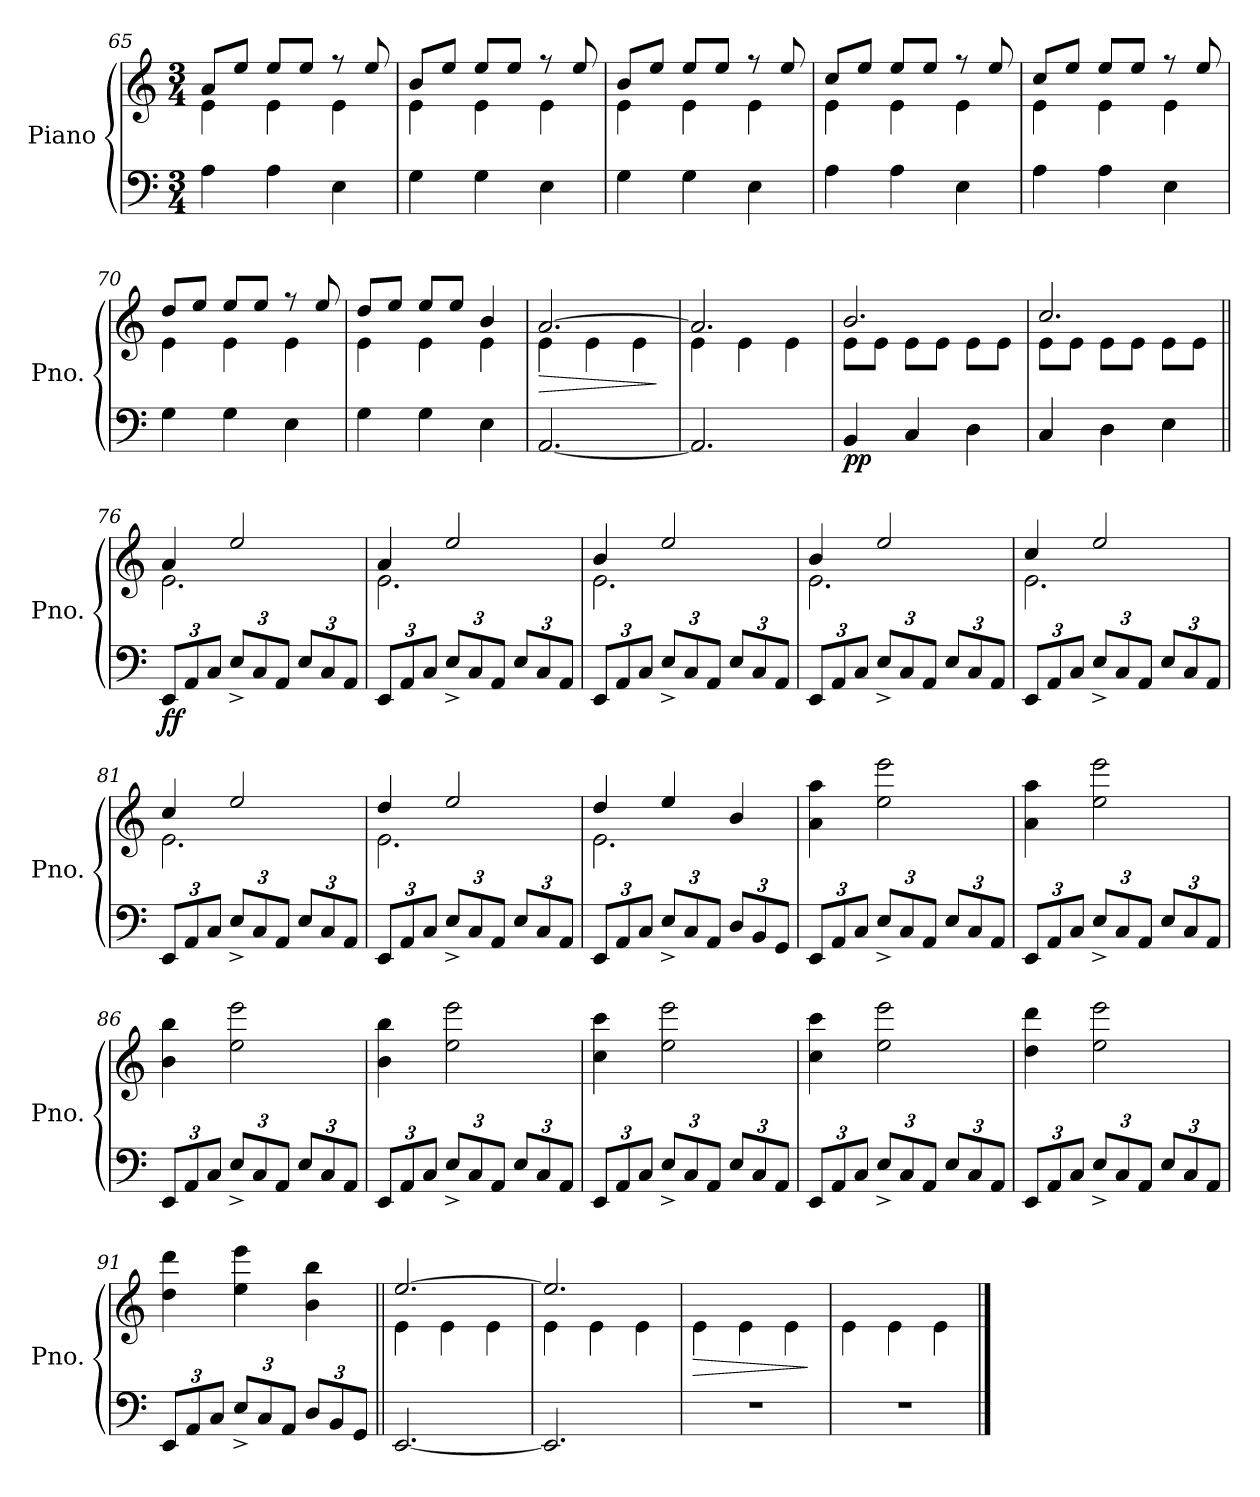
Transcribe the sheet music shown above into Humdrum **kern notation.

**kern	**kern	**dynam
*part1	*part1	*part1
*staff2	*staff1	*staff1/2
*I"Piano	*	*
*I'Pno.	*	*
*clefF4	*clefG2	*
*k[]	*k[]	*
*M3/4	*M3/4	*
=65	=65	=65
*	*^	*
4A\	8a/L	4e\	.
.	8ee/J	.	.
4A\	8ee/L	4e\	.
.	8ee/J	.	.
4E\	8r	4e\	.
.	8ee/	.	.
=66	=66	=66	=66
4G\	8b/L	4e\	.
.	8ee/J	.	.
4G\	8ee/L	4e\	.
.	8ee/J	.	.
4E\	8r	4e\	.
.	8ee/	.	.
=67	=67	=67	=67
4G\	8b/L	4e\	.
.	8ee/J	.	.
4G\	8ee/L	4e\	.
.	8ee/J	.	.
4E\	8r	4e\	.
.	8ee/	.	.
=68	=68	=68	=68
4A\	8cc/L	4e\	.
.	8ee/J	.	.
4A\	8ee/L	4e\	.
.	8ee/J	.	.
4E\	8r	4e\	.
.	8ee/	.	.
=69	=69	=69	=69
4A\	8cc/L	4e\	.
.	8ee/J	.	.
4A\	8ee/L	4e\	.
.	8ee/J	.	.
4E\	8r	4e\	.
.	8ee/	.	.
!!LO:PB:g=z	!!
=70	=70	=70	=70
4G\	8dd/L	4e\	.
.	8ee/J	.	.
4G\	8ee/L	4e\	.
.	8ee/J	.	.
4E\	8r	4e\	.
.	8ee/	.	.
=71	=71	=71	=71
4G\	8dd/L	4e\	.
.	8ee/J	.	.
4G\	8ee/L	4e\	.
.	8ee/J	.	.
4E\	4b/	4e\	.
=72	=72	=72	=72
!	!	!	!LO:HP:b
[2.AA/	[2.a/	4e\	>
.	.	4e\	.
.	.	4e\	.
*	*v	*v	*
.	.	]
=73	=73	=73
*	*^	*
2.AA/]	2.a/]	4e\	.
.	.	4e\	.
.	.	4e\	.
=74	=74	=74	=74
!	!	!	!LO:DY:b=2
!	!	!	!LO:DY:n=1:b
4BB/	2.b/	8e\L	p p
.	.	8e\J	.
4C/	.	8e\L	.
.	.	8e\J	.
4D\	.	8e\L	.
.	.	8e\J	.
=75	=75	=75	=75
4C/	2.cc/	8e\L	.
.	.	8e\J	.
4D\	.	8e\L	.
.	.	8e\J	.
4E\	.	8e\L	.
.	.	8e\J	.
!!LO:LB:g=z	!!
=76||	=76||	=76||	=76||
*Xbrackettup	*	*	*
!	!	!	!LO:DY:b=2
!	!	!	!LO:DY:n=1:b
12EE/L	4a/	2.e\	f f
12AA/	.	.	.
12C/J	.	.	.
12E^/L	2ee/	.	.
12C/	.	.	.
12AA/J	.	.	.
12E/L	.	.	.
12C/	.	.	.
12AA/J	.	.	.
=77	=77	=77	=77
12EE/L	4a/	2.e\	.
12AA/	.	.	.
12C/J	.	.	.
12E^/L	2ee/	.	.
12C/	.	.	.
12AA/J	.	.	.
12E/L	.	.	.
12C/	.	.	.
12AA/J	.	.	.
=78	=78	=78	=78
12EE/L	4b/	2.e\	.
12AA/	.	.	.
12C/J	.	.	.
12E^/L	2ee/	.	.
12C/	.	.	.
12AA/J	.	.	.
12E/L	.	.	.
12C/	.	.	.
12AA/J	.	.	.
=79	=79	=79	=79
12EE/L	4b/	2.e\	.
12AA/	.	.	.
12C/J	.	.	.
12E^/L	2ee/	.	.
12C/	.	.	.
12AA/J	.	.	.
12E/L	.	.	.
12C/	.	.	.
12AA/J	.	.	.
=80	=80	=80	=80
12EE/L	4cc/	2.e\	.
12AA/	.	.	.
12C/J	.	.	.
12E^/L	2ee/	.	.
12C/	.	.	.
12AA/J	.	.	.
12E/L	.	.	.
12C/	.	.	.
12AA/J	.	.	.
!!LO:LB:g=z	!!
=81	=81	=81	=81
12EE/L	4cc/	2.e\	.
12AA/	.	.	.
12C/J	.	.	.
12E^/L	2ee/	.	.
12C/	.	.	.
12AA/J	.	.	.
12E/L	.	.	.
12C/	.	.	.
12AA/J	.	.	.
=82	=82	=82	=82
12EE/L	4dd/	2.e\	.
12AA/	.	.	.
12C/J	.	.	.
12E^/L	2ee/	.	.
12C/	.	.	.
12AA/J	.	.	.
12E/L	.	.	.
12C/	.	.	.
12AA/J	.	.	.
=83	=83	=83	=83
12EE/L	4dd/	2.e\	.
12AA/	.	.	.
12C/J	.	.	.
12E^/L	4ee/	.	.
12C/	.	.	.
12AA/J	.	.	.
12D/L	4b/	.	.
12BB/	.	.	.
12GG/J	.	.	.
*	*v	*v	*
=84	=84	=84
12EE/L	4a\ 4aa\	.
12AA/	.	.
12C/J	.	.
12E^/L	2ee\ 2eee\	.
12C/	.	.
12AA/J	.	.
12E/L	.	.
12C/	.	.
12AA/J	.	.
=85	=85	=85
12EE/L	4a\ 4aa\	.
12AA/	.	.
12C/J	.	.
12E^/L	2ee\ 2eee\	.
12C/	.	.
12AA/J	.	.
12E/L	.	.
12C/	.	.
12AA/J	.	.
!!LO:LB:g=z
=86	=86	=86
12EE/L	4b\ 4bb\	.
12AA/	.	.
12C/J	.	.
12E^/L	2ee\ 2eee\	.
12C/	.	.
12AA/J	.	.
12E/L	.	.
12C/	.	.
12AA/J	.	.
=87	=87	=87
12EE/L	4b\ 4bb\	.
12AA/	.	.
12C/J	.	.
12E^/L	2ee\ 2eee\	.
12C/	.	.
12AA/J	.	.
12E/L	.	.
12C/	.	.
12AA/J	.	.
=88	=88	=88
12EE/L	4cc\ 4ccc\	.
12AA/	.	.
12C/J	.	.
12E^/L	2ee\ 2eee\	.
12C/	.	.
12AA/J	.	.
12E/L	.	.
12C/	.	.
12AA/J	.	.
=89	=89	=89
12EE/L	4cc\ 4ccc\	.
12AA/	.	.
12C/J	.	.
12E^/L	2ee\ 2eee\	.
12C/	.	.
12AA/J	.	.
12E/L	.	.
12C/	.	.
12AA/J	.	.
=90	=90	=90
12EE/L	4dd\ 4ddd\	.
12AA/	.	.
12C/J	.	.
12E^/L	2ee\ 2eee\	.
12C/	.	.
12AA/J	.	.
12E/L	.	.
12C/	.	.
12AA/J	.	.
!!LO:LB:g=z
=91	=91	=91
12EE/L	4dd\ 4ddd\	.
12AA/	.	.
12C/J	.	.
12E^/L	4ee\ 4eee\	.
12C/	.	.
12AA/J	.	.
12D/L	4b\ 4bb\	.
12BB/	.	.
12GG/J	.	.
=92||	=92||	=92||
*	*^	*
[2.EE/	[2.ee/	4e\	.
.	.	4e\	.
.	.	4e\	.
=93	=93	=93	=93
2.EE/]	2.ee/]	4e\	.
.	.	4e\	.
.	.	4e\	.
=94	=94	=94	=94
!	!	!	!LO:HP:b
2.r	2.ryy	4e\	>
.	.	4e\	.
.	.	4e\	.
*	*v	*v	*
.	.	]
=95	=95	=95
*	*^	*
2.r	2.ryy	4e\	.
.	.	4e\	.
!	!	!	!LO:DY:b
.	.	4e\	other-dynamics
*	*v	*v	*
==	==	==
*-	*-	*-
